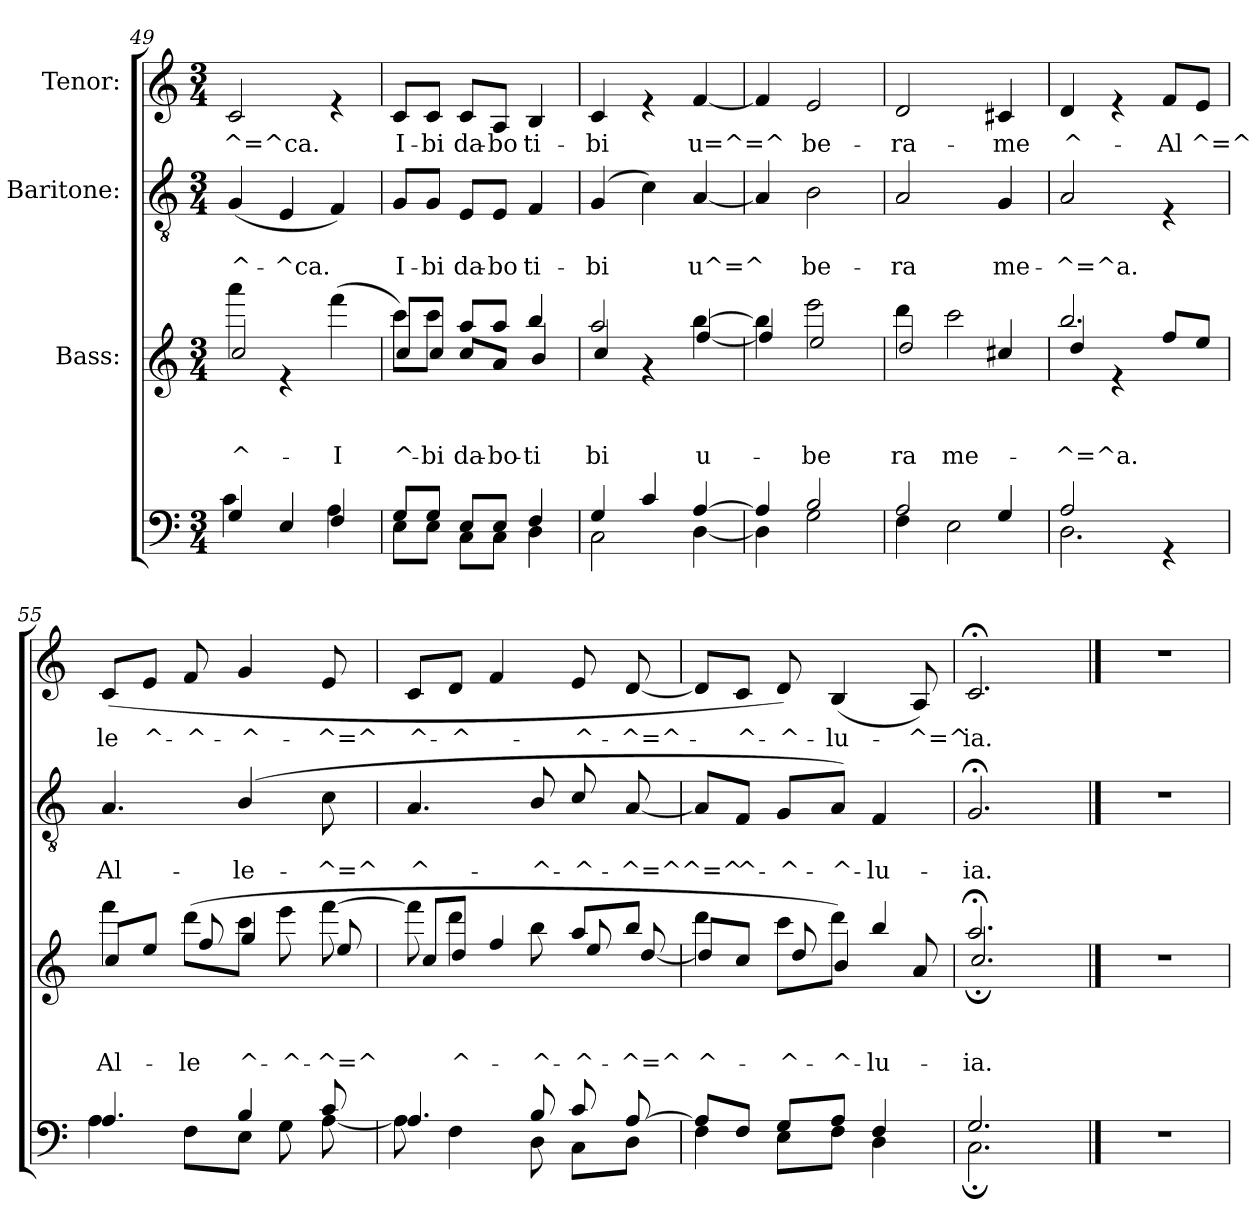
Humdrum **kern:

**kern	**kern	**text	**text	**text	**kern	**text	**text	**kern	**text
*part4	*part3	*part3	*part3	*part3	*part2	*part2	*part2	*part1	*part1
*staff4	*staff3	*staff3	*staff3	*staff3	*staff2	*staff2	*staff2	*staff1	*staff1
*	*I"Bass:	*	*	*	*I"Baritone:	*	*	*I"Tenor:	*
!!LO:PB:g=z
*clefF4	*clefG2	*	*	*	*clefGv2	*	*	*clefG2	*
*	*ITrd7c12	*	*	*	*	*	*	*	*
*k[]	*k[]	*	*	*	*k[]	*	*	*k[]	*
*C:	*C:	*	*	*	*C:	*	*	*C:	*
*M3/4	*M3/4	*	*	*	*M3/4	*	*	*M3/4	*
=49	=49	=49	=49	=49	=49	=49	=49	=49	=49
*^	*	*	*	*	*	*	*	*	*
!	!	!	!	!	!LO:LY:b	!	!	!LO:LY:b	!	!LO:LY:b
*	*	*^	*	*	*	*	*	*	*	*
4G/	4c\	4aa\	2c/	.	.	-^-	(<4G/	.	-^-	2c/	-^=^ca.
!	!	!	!	!	!	!	!	!	!LO:LY:b	!	!
4E/	4ryy	4re	.	.	.	.	4E/	.	-^ca.	.	.
!	!	!	!	!	!	!LO:LY:b	!	!	!	!	!
4F/	4A\	(>4ff\	4ryy	.	.	-I	4F/)	.	.	4re	.
=50	=50	=50	=50	=50	=50	=50	=50	=50	=50	=50	=50
!	!	!	!	!	!	!LO:LY:b	!	!	!LO:LY:b	!	!LO:LY:b
8G/L	8E\L	8cc\L)	8c/L	.	.	^-	8G/L	.	I-	8c/L	I-
!	!	!	!	!	!	!LO:LY:b	!	!	!LO:LY:b	!	!LO:LY:b
8G/J	8E\J	8cc\J	8c/J	.	.	-bi	8G/J	.	-bi	8c/J	-bi
!	!	!	!	!	!	!LO:LY:b	!	!	!LO:LY:b	!	!LO:LY:b
8E/L	8C\L	8a/L	8c/L	.	.	da-	8E/L	.	da-	8c/L	da-
!	!	!	!	!	!	!LO:LY:b	!	!	!LO:LY:b	!	!LO:LY:b
8E/J	8C\J	8a/J	8A/J	.	.	-bo-	8E/J	.	-bo	8A/J	-bo
!	!	!	!	!	!	!LO:LY:b	!	!	!LO:LY:b	!	!LO:LY:b
4F/	4D\	4b/	4B/	.	.	-ti	4F/	.	ti-	4B/	ti-
=51	=51	=51	=51	=51	=51	=51	=51	=51	=51	=51	=51
!	!	!	!	!	!	!LO:LY:b	!	!	!LO:LY:b	!	!LO:LY:b
4G/	2C\	2a/	4c/	.	.	bi	(<4G/	.	-bi	4c/	-bi
4c/	.	.	4rf	.	.	.	4c\)	.	.	4re	.
!	!	!	!	!	!	!LO:LY:b	!	!	!LO:LY:b	!	!LO:LY:b
[<4A/	[>4D\	[>4b\	[<4f/	.	.	u-	[<4A/	.	u^=^	[<4f/	u=^=^
=52	=52	=52	=52	=52	=52	=52	=52	=52	=52	=52	=52
4A/]	4D\]	4b\]	4f/]	.	.	.	4A/]	.	.	4f/]	.
!	!	!	!	!	!	!LO:LY:b	!	!	!LO:LY:b	!	!LO:LY:b
2B/	2G\	2ee\	2e/	.	.	-be	2B\	.	be-	2e/	be-
=53	=53	=53	=53	=53	=53	=53	=53	=53	=53	=53	=53
!	!	!	!	!	!	!LO:LY:b	!	!	!LO:LY:b	!	!LO:LY:b
2A/	4F\	4dd\	2d/	.	.	ra	2A/	.	-ra	2d/	-ra-
!	!	!	!	!	!	!LO:LY:b	!	!	!	!	!
.	2E\	2cc\	.	.	.	me-	.	.	.	.	.
!	!	!	!	!	!	!	!	!	!LO:LY:b	!	!LO:LY:b
4G/	.	.	4c#X/	.	.	.	4G/	.	me-	4c#X/	-me
!!LO:LB:g=z
=54	=54	=54	=54	=54	=54	=54	=54	=54	=54	=54	=54
!	!	!	!	!	!	!LO:LY:b	!	!	!LO:LY:b	!	!LO:LY:b
2A/	2.D\	2.b/	4d/	.	.	-^=^a.	2A/	.	-^=^a.	4d/	^-
.	.	.	4re	.	.	.	.	.	.	4re	.
!	!	!	!	!	!	!	!	!	!	!	!LO:LY:b
4rGG	.	.	8f/L	.	.	.	4rE	.	.	8f/L	-Al
!	!	!	!	!	!	!	!	!	!	!	!LO:LY:b
.	.	.	8e/J	.	.	.	.	.	.	8e/J	^=^
=55	=55	=55	=55	=55	=55	=55	=55	=55	=55	=55	=55
!	!	!	!	!	!	!LO:LY:b	!	!	!LO:LY:b	!	!LO:LY:b
4.A/	4A\	4ff\	8c/L	.	.	Al-	4.A/	.	Al-	(<8c/L	le
!	!	!	!	!	!	!	!	!	!	!	!LO:LY:b
.	.	.	8e/J	.	.	.	.	.	.	8e/J	^-
!	!	!	!	!	!	!LO:LY:b	!	!	!	!	!LO:LY:b
.	8F\L	(>8dd\L	8f/	.	.	-le	.	.	.	8f/	-^-
!	!	!	!	!	!	!LO:LY:b	!	!	!LO:LY:b	!	!LO:LY:b
4B/	8E\J	8cc\J	4g/	.	.	^-	(<4B/	.	-le-	4g/	-^-
!	!	!	!	!	!	!LO:LY:b	!	!	!	!	!
.	8G\	8ee\	.	.	.	-^-	.	.	.	.	.
!	!	!	!	!	!	!LO:LY:b	!	!	!LO:LY:b	!	!LO:LY:b
8c/	[>8A\	[>8ff\	8e/	.	.	-^=^	8c\	.	-^=^	8e/	-^=^
=56	=56	=56	=56	=56	=56	=56	=56	=56	=56	=56	=56
!	!	!	!	!	!	!	!	!	!LO:LY:b	!	!LO:LY:b
4.A/	8A\]	8ff\]	8c/L	.	.	.	4.A/	.	^-	8c/L	^-
!	!	!	!	!	!	!LO:LY:b	!	!	!	!	!LO:LY:b
.	4F\	4dd\	8d/J	.	.	^-	.	.	.	8d/J	-^-
.	.	.	4f/	.	.	.	.	.	.	4f/	.
!	!	!	!	!	!	!LO:LY:b	!	!	!LO:LY:b	!	!
8B/	8D\	8b\	.	.	.	-^-	8B/	.	-^-	.	.
!	!	!	!	!	!	!LO:LY:b	!	!	!LO:LY:b	!	!LO:LY:b
8c/	8C\L	8a/L	8e/	.	.	-^-	8c/	.	-^-	8e/	-^-
!	!	!	!	!	!	!LO:LY:b	!	!	!LO:LY:b	!	!LO:LY:b
[<8A/	8D\J	8b/J	[<8d/	.	.	-^=^	[<8A/	.	-^=^^=^	[<8d/	-^=^-
=57	=57	=57	=57	=57	=57	=57	=57	=57	=57	=57	=57
!	!	!	!	!	!	!LO:LY:b	!	!	!	!	!
8A/L]	4F\	4dd\	8d/L]	.	.	^-	8A/L]	.	.	8d/L]	.
!	!	!	!	!	!	!	!	!	!LO:LY:b	!	!LO:LY:b
8F/J	.	.	8c/J	.	.	.	8F/J	.	^-	8c/J	-^-
!	!	!	!	!	!	!LO:LY:b	!	!	!LO:LY:b	!	!LO:LY:b
8G/L	8E\L	8cc\L	8d/	.	.	-^-	8G/L	.	-^-	8d/)	-^-
!	!	!	!	!	!	!LO:LY:b	!	!	!LO:LY:b	!	!LO:LY:b
8A/J	8F\J	8dd\J)	4B/	.	.	-^-	8A/J)	.	-^-	(<4B/	-lu-
!	!	!	!	!	!	!LO:LY:b	!	!	!LO:LY:b	!	!
4F/	4D\	4b/	.	.	.	-lu-	4F/	.	-lu-	.	.
!	!	!	!	!	!	!	!	!	!	!	!LO:LY:b
.	.	.	8A/	.	.	.	.	.	.	8A/)	-^=^
=58	=58	=58	=58	=58	=58	=58	=58	=58	=58	=58	=58
!	!	!	!	!	!	!LO:LY:b	!	!	!LO:LY:b	!	!LO:LY:b
2.G/	2.C;\	2.a;</	2.c;</	.	.	-ia.	2.G;/	.	-ia.	2.c;/	ia.
*v	*v	*	*	*	*	*	*	*	*	*	*
*	*v	*v	*	*	*	*	*	*	*	*
!!LO:LB:g=z
==59	==59	==59	==59	==59	==59	==59	==59	==59	==59
2.r	2.r	.	.	.	2.r	.	.	2.r	.
=	=	=	=	=	=	=	=	=	=
*-	*-	*-	*-	*-	*-	*-	*-	*-	*-
